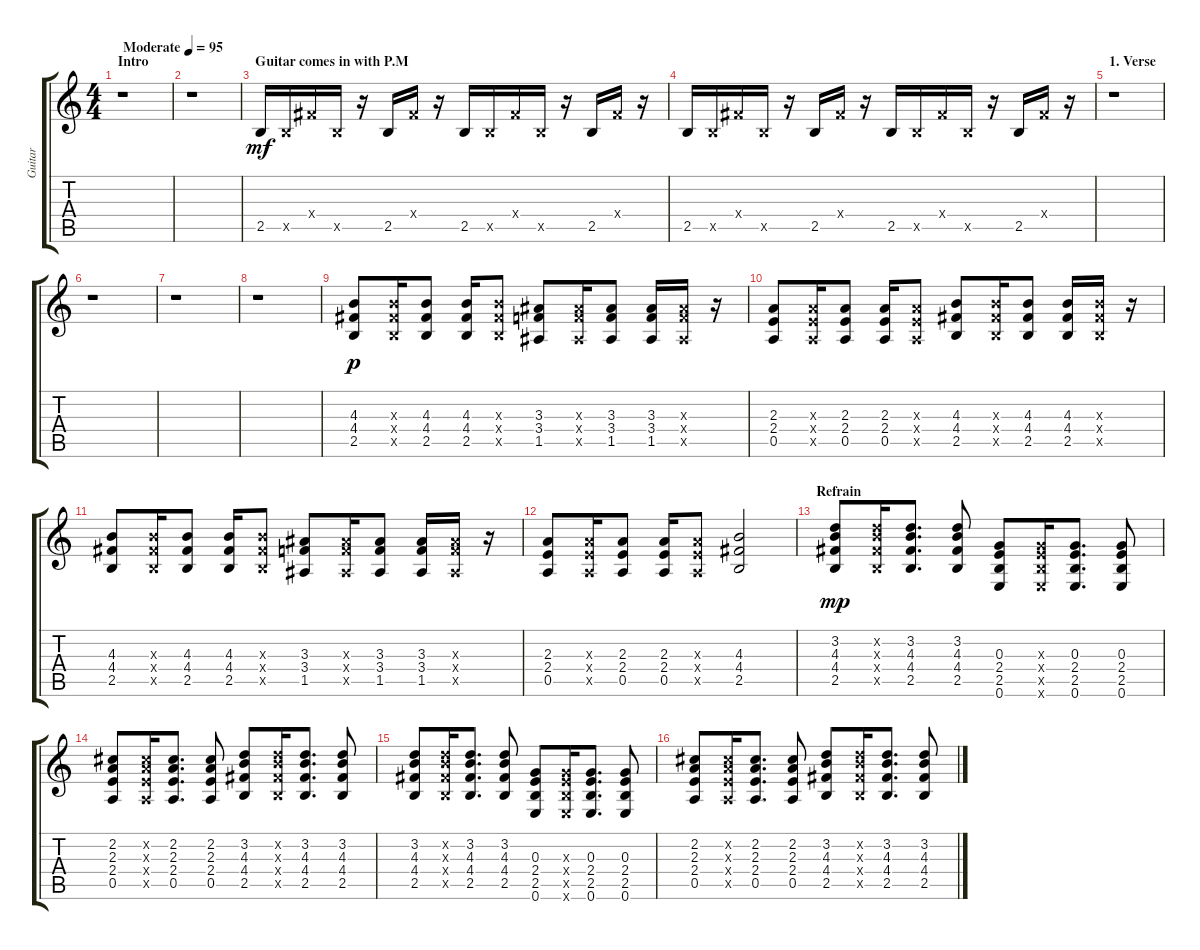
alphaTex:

\track ("Guitar" "Guitar") {instrument acousticguitarsteel}
\staff {score tabs}
\tuning (E4 B3 G3 D3 A2 E2) {hide}
\ts (4 4)
\section ("" "Intro")
\tempo (95 "Moderate")
\clef g2
\ks c
r.1{dy mf instrument acousticguitarsteel} |
r.1 |
\section ("" "Guitar comes in with P.M")
2.5.16 2.5{x}.16 4.4{x}.16 2.5{x}.16 r.16 2.5.16 4.4{x}.16 r.16 2.5.16 2.5{x}.16 4.4{x}.16 2.5{x}.16 r.16 2.5.16 4.4{x}.16 r.16 |
2.5.16 2.5{x}.16 4.4{x}.16 2.5{x}.16 r.16 2.5.16 4.4{x}.16 r.16 2.5.16 2.5{x}.16 4.4{x}.16 2.5{x}.16 r.16 2.5.16 4.4{x}.16 r.16 |
\section ("" "1. Verse")
r.1 |
r.1 |
r.1 |
r.1 |
(4.3 4.4 2.5).8{dy p} (4.3{x} 4.4{x} 2.5{x}).16 (4.3 4.4 2.5).8 (4.3 4.4 2.5).16 (4.3{x} 4.4{x} 2.5{x}).8 (3.3 3.4 1.5).8 (3.3{x} 3.4{x} 1.5{x}).16 (3.3 3.4 1.5).8 (3.3 3.4 1.5).16 (3.3{x} 3.4{x} 1.5{x}).16 r.16 |
(2.3 2.4 0.5).8 (2.3{x} 2.4{x} 0.5{x}).16 (2.3 2.4 0.5).8 (2.3 2.4 0.5).16 (2.3{x} 2.4{x} 0.5{x}).8 (4.3 4.4 2.5).8 (4.3{x} 4.4{x} 2.5{x}).16 (4.3 4.4 2.5).8 (4.3 4.4 2.5).16 (4.3{x} 4.4{x} 2.5{x}).16 r.16 |
(4.3 4.4 2.5).8 (4.3{x} 4.4{x} 2.5{x}).16 (4.3 4.4 2.5).8 (4.3 4.4 2.5).16 (4.3{x} 4.4{x} 2.5{x}).8 (3.3 3.4 1.5).8 (3.3{x} 3.4{x} 1.5{x}).16 (3.3 3.4 1.5).8 (3.3 3.4 1.5).16 (3.3{x} 3.4{x} 1.5{x}).16 r.16 |
(2.3 2.4 0.5).8 (2.3{x} 2.4{x} 0.5{x}).16 (2.3 2.4 0.5).8 (2.3 2.4 0.5).16 (2.3{x} 2.4{x} 0.5{x}).8 (4.3 4.4 2.5).2 |
\section ("" "Refrain")
(3.2 4.3 4.4 2.5).8{dy mp} (3.2{x} 4.3{x} 4.4{x} 2.5{x}).16 (3.2 4.3 4.4 2.5).8{d} (3.2 4.3 4.4 2.5).8 (0.3 2.4 2.5 0.6).8 (0.3{x} 2.4{x} 2.5{x} 0.6{x}).16 (0.3 2.4 2.5 0.6).8{d} (0.3 2.4 2.5 0.6).8 |
(2.2 2.3 2.4 0.5).8 (2.2{x} 2.3{x} 2.4{x} 0.5{x}).16 (2.2 2.3 2.4 0.5).8{d} (2.2 2.3 2.4 0.5).8 (3.2 4.3 4.4 2.5).8 (3.2{x} 4.3{x} 4.4{x} 2.5{x}).16 (3.2 4.3 4.4 2.5).8{d} (3.2 4.3 4.4 2.5).8 |
(3.2 4.3 4.4 2.5).8 (3.2{x} 4.3{x} 4.4{x} 2.5{x}).16 (3.2 4.3 4.4 2.5).8{d} (3.2 4.3 4.4 2.5).8 (0.3 2.4 2.5 0.6).8 (0.3{x} 2.4{x} 2.5{x} 0.6{x}).16 (0.3 2.4 2.5 0.6).8{d} (0.3 2.4 2.5 0.6).8 |
(2.2 2.3 2.4 0.5).8 (2.2{x} 2.3{x} 2.4{x} 0.5{x}).16 (2.2 2.3 2.4 0.5).8{d} (2.2 2.3 2.4 0.5).8 (3.2 4.3 4.4 2.5).8 (3.2{x} 4.3{x} 4.4{x} 2.5{x}).16 (3.2 4.3 4.4 2.5).8{d} (3.2 4.3 4.4 2.5).8
